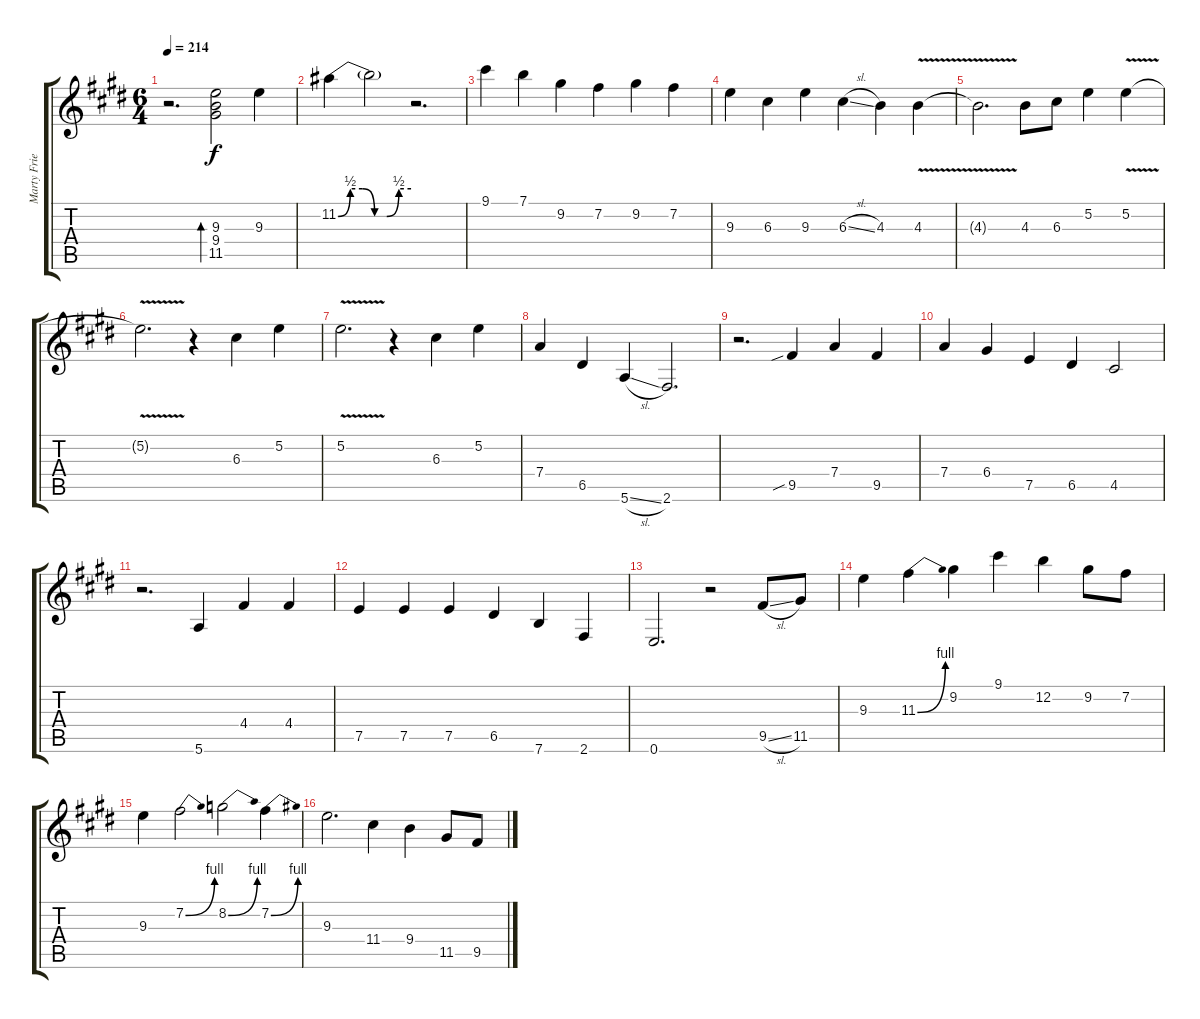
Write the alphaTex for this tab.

\track ("Marty Friedman" "Marty Frie") {instrument acousticguitarsteel}
\staff {score tabs}
\tuning (E4 B3 G3 D3 A2 E2) {hide}
\ts (6 4)
\tempo 214
\clef g2
\ks e
r.2{d dy f} (9.3 9.4 11.5).2{bd 120} 9.3.4 |
11.2{be (custom 0 0 10 2 20 2 30 0 40 0 50 2 60 2)}.4 11.2{t}.2 r.2{d} |
9.1.4 7.1.4 9.2.4 7.2.4 9.2.4 7.2.4 |
9.3.4 6.3.4 9.3.4 6.3{sl}.4 4.3.4 4.3{v}.4 |
4.3{t}.2{d} 4.3.8 6.3.8 5.2.4 5.2{v}.4 |
5.2{t}.2{d} r.4 6.3.4 5.2.4 |
5.2{v}.2{d} r.4 6.3.4 5.2.4 |
7.4.4 6.5.4 5.6{sl}.4 2.6.2{d} |
r.2{d} 9.5{sib}.4 7.4.4 9.5.4 |
7.4.4 6.4.4 7.5.4 6.5.4 4.5.2 |
r.2{d} 5.6.4 4.4.4 4.4.4 |
7.5.4 7.5.4 7.5.4 6.5.4 7.6.4 2.6.4 |
0.6.2{d} r.2 9.5{sl}.8 11.5.8 |
9.3.4 11.3{be (bend 0 0 60 4)}.4 9.2.4 9.1.4 12.2.4 9.2.8 7.2.8 |
9.3.4 7.2{be (bend 0 0 60 4)}.2 8.2{be (bend 0 0 60 4)}.2 7.2{be (bend 0 0 60 4)}.4 |
9.3.2{d} 11.4.4 9.4.4 11.5.8 9.5.8
